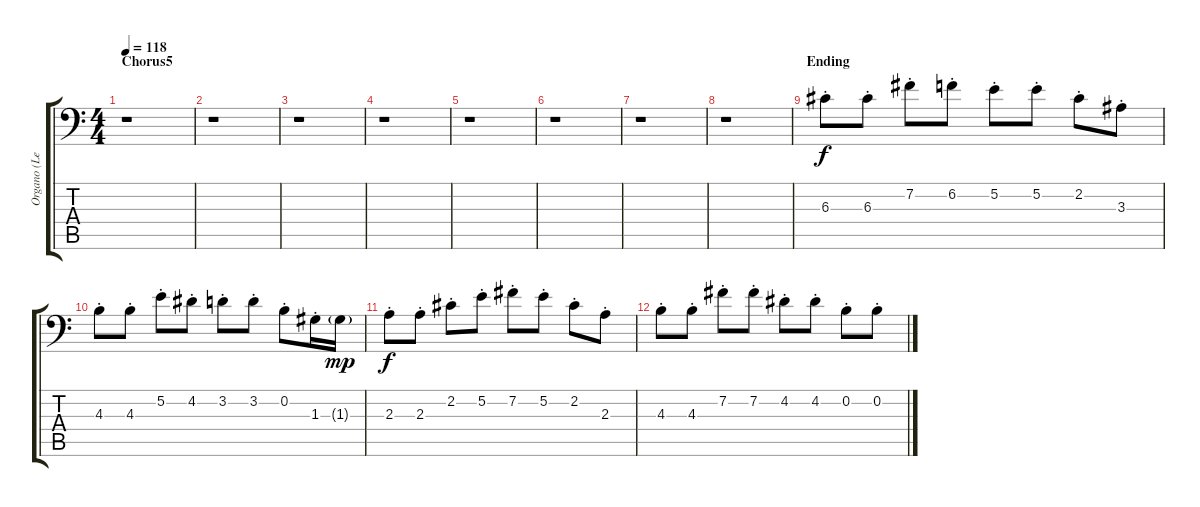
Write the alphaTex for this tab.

\track ("Organo (Lead)" "Organo (Le") {instrument synthbass1}
\staff {score tabs}
\tuning (E3 B2 G2 D2 A1 E1) {hide}
\ts (4 4)
\section ("" "Chorus5")
\tempo 118
\clef f4
\ks c
r.1{dy f} |
r.1 |
r.1 |
r.1 |
r.1 |
r.1 |
r.1 |
r.1 |
\section ("" "Ending")
6.3{st}.8 6.3{st}.8 7.2{st}.8 6.2{st}.8 5.2{st}.8 5.2{st}.8 2.2{st}.8 3.3{st}.8 |
4.3{st}.8 4.3{st}.8 5.2{st}.8 4.2{st}.8 3.2{st}.8 3.2{st}.8 0.2{st}.8 1.3{st}.16 1.3{g}.16{dy mp} |
2.3{st}.8{dy f} 2.3{st}.8 2.2{st}.8 5.2{st}.8 7.2{st}.8 5.2{st}.8 2.2{st}.8 2.3{st}.8 |
4.3{st}.8 4.3{st}.8 7.2{st}.8 7.2{st}.8 4.2{st}.8 4.2{st}.8 0.2{st}.8 0.2{st}.8
